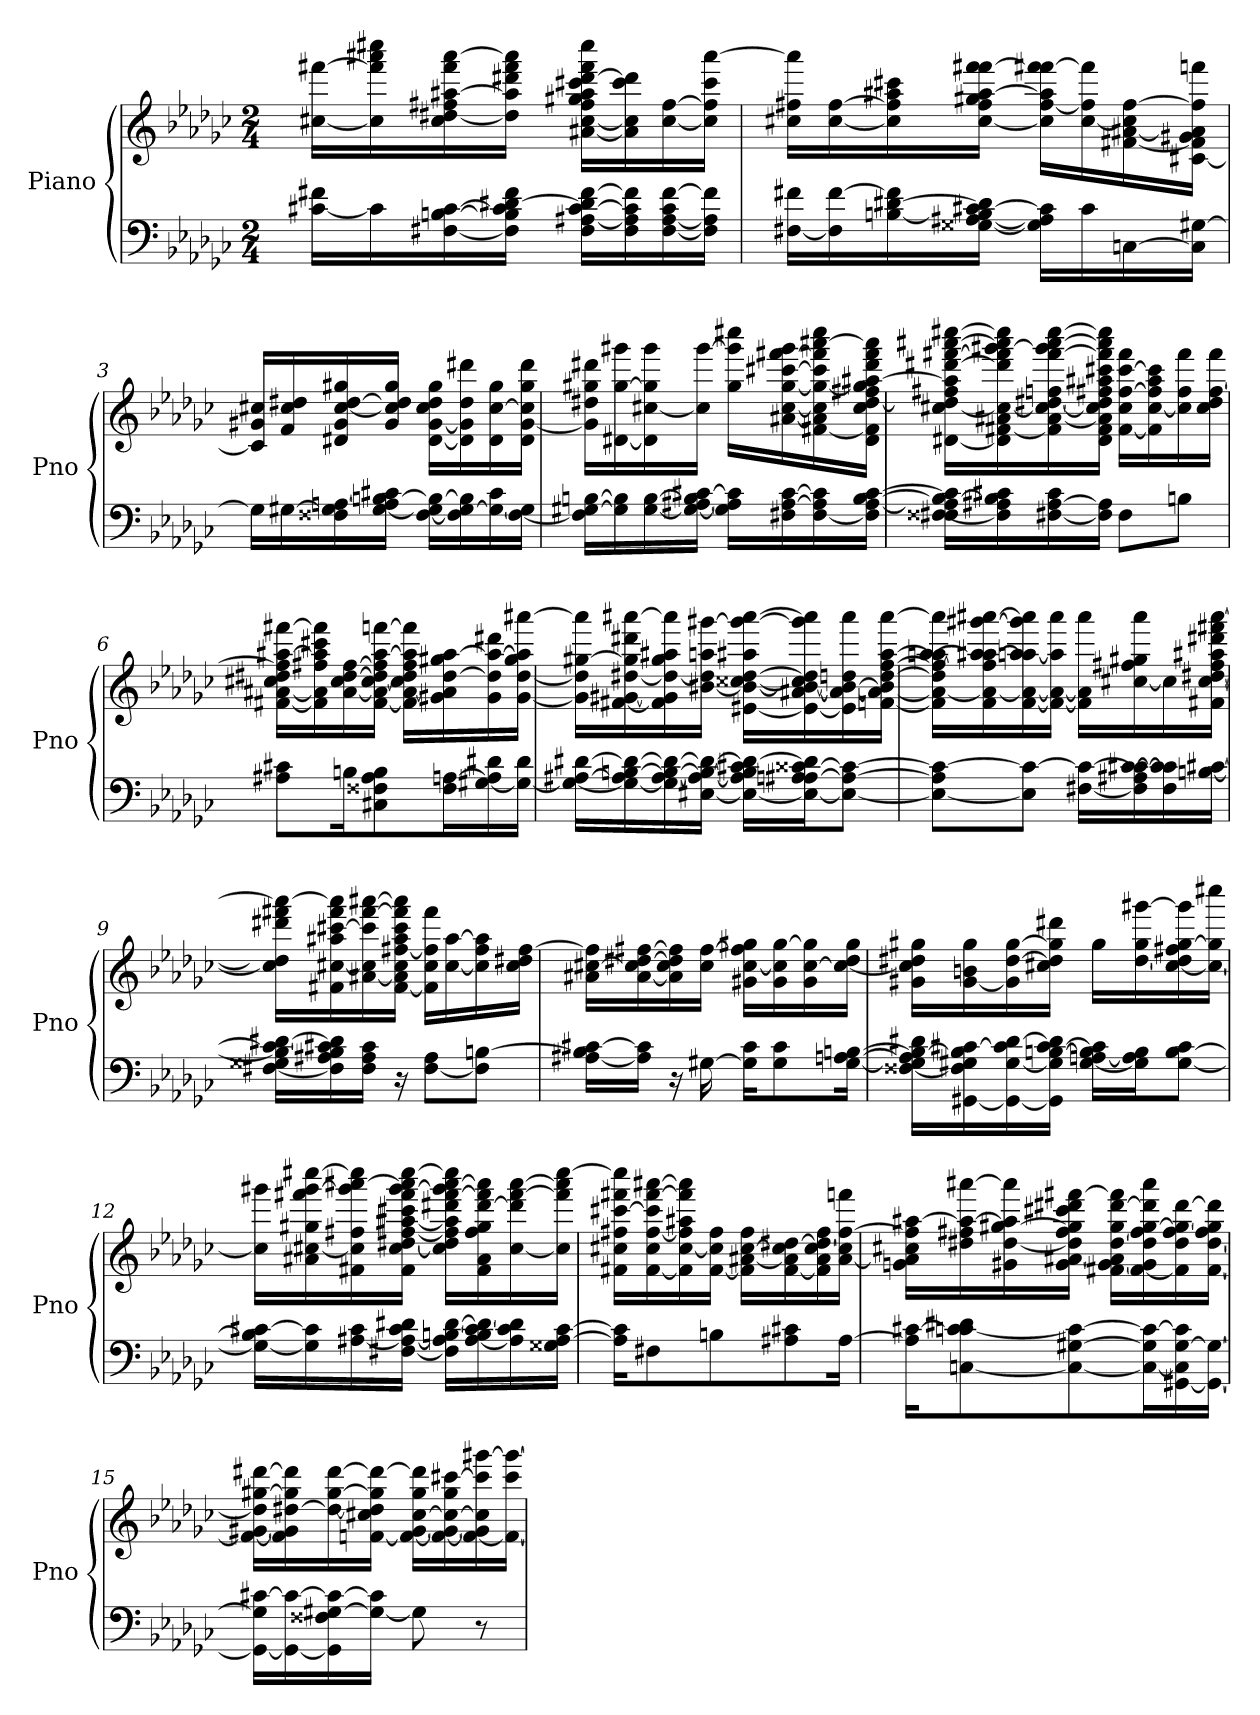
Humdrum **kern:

**kern	**kern
*part1	*part1
*staff2	*staff1
*I"Piano	*
*I'Pno	*
*clefF4	*clefG2
*k[b-e-a-d-g-c-]	*k[b-e-a-d-g-c-]
*M2/4	*M2/4
*MM105	*MM105
=1	=1
[16c#X\ 16f#X\LL	[16cc#X\ [16fff#X\LL
16c#\]	16cc#\] 16fff#\] 16aaa#X\ 16cccc#X\
[16F#X\ [16Bn\ [16c#\	16cc#\ [16dd#X\ 16ff#X\ [16aa#X\ 16fff#\ [16aaa#\
16F#\] 16B\] 16c#\] [16d#X\ 16f#\JJ	16dd#\] 16aa#\] 16ddd#X\ 16fff#\ 16aaa#\]JJ
16F#\ [16A#X\ [16c#\ 16d#\] [16f#\LL	[16a#X\ [16cc#\ 16ff#\ 16gg#X\ 16aa#\ 16ccc#X\ [16ddd#\ 16fff#\ 16cccc#\LL
16F#\ 16A#\] 16c#\] 16f#\]	16a#\] 16cc#\] 16ccc#\ 16ddd#\]
[16F#\ [16A#\ 16c#\ [16f#\	[16cc#\ [16ff#\
16F#\] 16A#\] 16f#\]JJ	16cc#\] 16ff#\] 16ccc#\ [16aaa#\JJ
=2	=2
[16F#X\ 16f#X\LL	16cc#X\ 16ff#X\ 16aaa#\]LL
16F#\] [16f#\	[16cc#\ [16ff#\
[16Bn\ [16d#X\ 16f#\]	16cc#\] 16ff#\] 16aa#X\ 16ccc#X\
[16G##X\ [16A#X\ 16B\] [16c#X\ 16d#\]JJ	[16cc#\ 16ff#\ 16gg#X\ [16aa#\ [16fff\ 16fff#X\JJ
16G##\] 16A#\] 16c#\]LL	16cc#\] [16ff#\ 16aa#\] 16fff\] [16fff#X\LL
16c#\	[16cc#\ 16ff#\] 16fff#\]
[16Cn\	[16f#X\ [16a#X\ 16cc#\] [16ff#\
16C\] [16G#X\JJ	[16c#X\ 16f#\] 16g#X\ 16a#\] 16ff#\] 16fffn\JJ
!!LO:LB:g=z
=3	=3
16G#\LL]	16c#/] 16g#X/ 16cc#X/LL
[16G#X\	16f/ 16cc#/ 16dd#X/
16F##X\ 16G#\] [16An\	16d#X/ 16g#/ [16cc#/ [16dd#/ 16gg#X/
[16G#\ 16A\] [16Bn\ 16c#X\JJ	16g#/ 16cc#/] 16dd#/] 16gg#/JJ
[16F##\ 16G#\] 16B\_LL	[16d#\ [16g#\ 16cc#\ 16dd#\ 16gg#\LL
16F##\] [16G#\ 16B\]	16d#\] 16g#\] 16dd#\ 16ddd#X\
16G#\_ 16c#\	16d#\ [16cc#\ 16gg#\
[16F##\ 16G#\]JJ	16d#\ [16g#\ 16cc#\] 16gg#\ 16ddd#\JJ
=4	=4
16F##\] [16G#X\ [16Bn\LL	16g#\] 16dd#X\ 16gg#X\ 16ddd#X\LL
16G#\] 16B\]	[16d#X\ [16gg#\ 16ggg#X\
[16G#\ [16B\	16d#\] [16cc#X\ 16gg#\] 16ggg#\
16G#\_ [16A#X\ 16B\] [16c#X\JJ	16cc#\] [16ggg#\JJ
16G#\] 16A#\] 16c#\]LL	16gg#\ 16ggg#\] 16cccc#X\LL
16F#X\ [16A#\ [16c#\	[16a#X\ [16cc#\ [16gg#\ [16ccc#X\ [16fff#X\ 16ggg#\
[16F#\ 16A#\] 16c#\]	[16f#X\ 16a#\] 16cc#\] 16gg#\_ 16ccc#\] 16fff#\] [16aaa#X\ 16cccc#\
16F#\] [16A#\ [16B\ [16c#\JJ	16d#\ 16f#\] 16cc#\ [16dd#\ 16ff#X\ 16gg#\] [16aa#X\ 16ddd#\ 16fff#\ 16aaa#\]JJ
!!LO:LB:g=z
=5	=5
[16F#X\ 16F##X\ 16A#\] 16B\_ 16c#\]LL	[16d#X\ [16cc#X\ 16dd#\] 16ff#X\ 16aa#\] [16ddd#X\ [16fff#X\ [16aaa#X\ [16cccc#X\LL
16F#\] 16A#X\ 16B\] 16c#X\	16d#\] [16f#X\ 16a#X\ 16cc#\_ 16ddd#\] 16fff#\] [16ggg#X\ 16aaa#\] 16cccc#\]
[16F#X\ [16A#\ 16c#\	16f#\] [16a#\ 16cc#\_ [16dd#X\ 16ffn\ [16fff#\ 16ggg#\] [16aaa#\ [16cccc#\
16F#\] 16A#\]JJ	16d#\ 16f#\ 16a#\] 16cc#\] 16dd#\] 16ff#X\ 16aa#X\ 16ccc#X\ 16fff#\] 16aaa#\] 16cccc#\]JJ
8F#\L	[16f#\ 16cc#\ [16ff#\ [16ccc#\ 16fff#\LL
.	16f#\] [16cc#\ 16ff#\] 16aa#\ 16ccc#\]
8Bn\J	16cc#\] 16ff#\ 16fff#\
.	16cc#\ 16dd#\ [16ff#\ 16fff#\JJ
=6	=6
8A#X\ 8c#X\L	[16f#X\ [16a#X\ 16cc#X\ 16dd#X\ 16ff#\] [16aa#X\ [16fff#X\LL
.	16f#\] 16a#\] 16ff#X\ 16aa#\] 16ccc#X\ 16fff#\]
16Bn\K	[16a#\ 16cc#\ [16dd#\ [16ff#\
8C#X\ 8F##X\ 8A#\ 8B\	[16f#\ 16a#\] [16cc#\ 16dd#\] 16ff#\] [16aa#\ [16fffn\JJ
.	16f#\] [16a#\ 16cc#\] 16dd#\ 16ff#\ 16aa#\] 16fff\]LL
16F##\ [16An\L	16g#X\ 16a#\] [16dd#\ 16gg#X\ [16aa#\
[16G#X\ 16A\] 16d#X\	16g#\ 16dd#\] 16aa#\_ 16ddd#X\
16G#\_ 16d#\JJ	[16g#\ [16dd#\ 16gg#\ 16aa#\] [16aaa#X\JJ
!!LO:LB:g=z
=7	=7
16G#\_ [16A#X\ [16d#X\LL	16g#\] 16dd#\] [16gg#X\ 16aaa#\]LL
16G#\_ 16A#\] [16Bn\ 16d#\_	[16f#X\ [16g#X\ [16dd#X\ 16gg#\] 16ddd#X\ [16aaa#X\
16G#\] [16A#\ 16B\_ 16d#\_	16f#\] 16g#\] 16dd#\_ 16gg#\ 16aa#X\ 16aaa#\]
[16E#X\ 16A#\_ 16B\_ 16d#\_JJ	[16b#X\ 16dd#\] 16aan\ [16ggg#X\JJ
16E#\_ 16A#\] 16B\] 16c#X\ 16d#\_LL	[16e#X\ 16b#\_ [16cc##X\ [16dd#\ 16aa#X\ 16ggg#\_ [16aaa#\LL
16E#\_ 16An\ [16A#X\ [16c##X\ 16d#\]J	16e#\_ [16a#X\ 16b#\_ 16cc##\] 16dd#\] 16ggg#\] 16aaa#\]
8E#\_ 8A#\_ 8c##\_J	16e#\] 16a#\_ 16b#\_ 16ddn\ 16aaa#\
.	[16fn\ 16a#\_ 16b#\] [16dd\ [16ff\ [16aa#\ [16aaa#\JJ
=8	=8
8E#\_ 8A#\] 8c##\_L	16f\] 16a#\_ 16dd\] 16ff\_ [16aan\ 16aa#\] 16aaa#\]LL
.	16f\ 16a#\_ 16ff\] 16aa\] [16aa#X\ [16ggg#X\ [16aaa#X\
8E#\] 8c##\_J	[16f\ 16a#\_ [16aan\ 16aa#\] 16ggg#\] 16aaa#\]
.	16f\_ 16a#\_ 16aa\] 16aaa#\JJ
[16F#X\ 16c##\_LL	16f\] 16a#\] 16aaa#\LL
16F#\] 16A#X\ [16c#X\ 16c##\_	[16cc#X\ 16ff#X\ 16gg#X\ 16aaa#\
16F#\ 16c#\] 16c##\]	16cc#\]
[16Bn\ [16c#X\JJ	16f#X\ [16cc#\ [16dd#X\ 16ff#\ 16aa#X\ 16ddd#X\ 16fff#X\ [16aaa#\JJ
!!LO:LB:g=z
=9	=9
[16F#X\ 16G##X\ 16B\_ 16c#\] [16d#X\LL	16cc#\] 16dd#\] 16ddd#X\ 16fff#X\ 16aaa#\_LL
16F#\] 16A#X\ 16B\] 16c#X\ 16d#\]	16f#X\ [16cc#X\ 16aa#X\ [16ccc#X\ 16fff#\ 16aaa#\]
16F#\ 16A#\ 16c#\JJ	[16a#X\ 16cc#\] 16ccc#\] [16fff#\ [16aaa#X\
16r	[16f#\ 16a#\] 16cc#\ [16ff#X\ 16aa#\ 16ccc#\ 16fff#\] 16aaa#\]JJ
[8F#\ 8A#\L	16f#\] 16cc#\ 16ff#\] 16fff#\LL
.	[16cc#\ [16aa#\
8F#\] [8Bn\J	16cc#\] 16ff#\ 16aa#\]
.	16cc#\ 16dd#X\ [16ff#\JJ
=10	=10
[16A#X\ 16B\] [16c#X\LL	16a#X\ [16cc#X\ 16ff#\]LL
16A#\] 16c#\]JJ	[16a#\ 16cc#\] [16dd#X\ [16ff#X\
16r	16a#\] 16cc#\ 16dd#\] 16ff#\]
[16G#X\	16cc#\ [16ff#\JJ
16G#\] 16c#\KL	16g#X\ [16cc#\ 16ff#\] 16gg#X\LL
8G#\ 8c#\	16g#\ 16cc#\] [16gg#\
.	16g#\ [16cc#\ 16gg#\]
[16G#\ [16An\ [16Bn\Jk	16cc#\_ 16dd#\ 16gg#\JJ
!!LO:PB:g=z
=11	=11
[16F##X\ 16G#\] 16A\] 16B\_ 16d#X\LL	16g#X\ 16cc#\] 16dd#X\ 16gg#X\LL
[16GG#X\ 16F##\] 16G#X\ 16B\] [16c#X\	[16g#\ 16bn\ 16gg#\
16GG#\_ [16G#\ 16c#\] [16d#\	16g#\] [16dd#\ [16gg#\
16GG#\] 16G#\] [16Bn\ [16c#\ 16d#\]JJ	16cc#X\ 16dd#\] 16gg#\] 16ddd#X\JJ
[16G#\ [16An\ 16B\] 16c#\]LL	16gg#\LL
16G#\] 16A\] 16B\J	[16dd#\ 16gg#\ [16ggg#X\
[8G#\ [8B\ 8c#\J	[16cc#\ 16dd#\] 16ff#X\ [16gg#\ 16ggg#\]
.	16cc#\_ 16gg#\] 16cccc#X\JJ
=12	=12
16G#\_ 16B\] [16c#X\LL	16cc#\] 16ggg#X\LL
16G#\] 16c#\]	16a#X\ [16cc#X\ 16gg#X\ 16fff#X\ [16ggg#\ [16cccc#X\
[16A#X\ 16c#\	16f#X\ 16cc#\] 16ff#X\ 16ggg#\] [16aaa#X\ 16cccc#\]
[16F#X\ 16A#\_ 16c#\ 16d#X\JJ	16f#\ [16cc#\ [16dd#X\ [16ff#\ [16aa#X\ 16ccc#X\ 16fff#\ [16ggg#\ 16aaa#\] [16cccc#\JJ
16F#\] 16A#\] [16Bn\ [16d#\LL	16cc#\] 16dd#\] 16ff#\] 16aa#\] 16ddd#X\ [16fff#\ 16ggg#\] [16aaa#\ 16cccc#\]LL
[16A#\ 16B\] [16c#\ 16d#\]	16f#\ 16a#\ 16ff#\ 16gg#\ [16ddd#\ 16fff#\] 16aaa#\]
16A#\] 16c#\] 16d#\	[16cc#\ 16ddd#\] [16fff#\ [16aaa#\
16G##X\ [16A#\ [16c#\JJ	16cc#\] 16fff#\] 16aaa#\] [16cccc#\JJ
!!LO:LB:g=z
=13	=13
16A#\] 16c#\]KL	16f#X\ 16cc#X\ 16ff#X\ [16ccc#X\ 16fff#X\ 16cccc#\]LL
8F#X\	[16f#\ 16cc#\ [16ff#\ 16ccc#\] [16fff#\ [16aaa#X\
.	16f#\] [16cc#\ 16ff#\] 16aa#X\ 16fff#\] 16aaa#\]
8Bn\	[16f#\ 16cc#\] 16ff#\JJ
.	16f#\] [16a#X\ [16cc#\ 16ff#\LL
8A#X\ 8c#X\	[16f#\ 16a#\] 16cc#\] [16dd#X\
.	16f#\] 16a#\ [16cc#\ 16dd#\] 16ff#\
[16A#\Jk	[16a#\ 16cc#\] [16ff#\ 16fffn\JJ
=14	=14
16A#\] [16c#X\KL	16gn\ 16a#\] 16cc#X\ 16ff#\] [16aa#X\LL
[8Cn\ [8cn\ 8c#\] 8d#X\	16dd#X\ 16ff#X\ 16aa#\_ [16aaa#X\
.	16g#X\ [16dd#\ [16gg#X\ 16aa#\] 16aaa#\]
8C\_ [8G#X\ 8c\_	16g#\ [16a#X\ 16dd#\] 16ff#\ 16gg#\] 16ccc#X\ 16ddd#X\ [16fff#X\JJ
.	16f#X\ [16g#\ 16a#\] [16dd#\ 16gg#\ [16ddd#\ 16fff#\]LL
16C\_ 16G#\] 16c\_L	[16f#\ 16g#\] 16dd#\] 16ff#\ [16gg#\ 16ddd#\] 16aaa#\
[16GG#X\ 16C\] [16G#\ 16c\]	16f#\] 16dd#\ [16ff#\ 16gg#\] [16ddd#\
16GG#\_ 16G#\_JJ	[16f#\ [16dd#\ 16ff#\] 16gg#\ 16ddd#\]JJ
!!LO:LB:g=z
=15	=15
16GG#\_ 16G#\] [16c#X\LL	16f#\_ [16g#X\ 16dd#\] [16gg#X\ [16ddd#X\LL
16GG#\_ 16c#\_	16f#\] 16g#\] [16dd#X\ 16gg#\] 16ddd#\]
16GG#\] 16F##X\ [16G#X\ 16c#\_	16dd#\_ [16gg#\ [16ddd#\
16G#\_ 16c#\]JJ	[16fn\ 16cc#X\ 16dd#\] 16gg#\] 16ddd#\_JJ
8G#\]	16f\_ [16g#\ [16cc#\ 16gg#\ 16ddd#\]LL
.	16f\_ 16g#\_ 16cc#\_ 16gg#\ [16ccc#X\
8r	16f\_ 16g#\] 16cc#\] 16ccc#\] [16ggg#X\
.	16f\_ 16ccc#\ 16ggg#\_JJ
=	=
*-	*-
